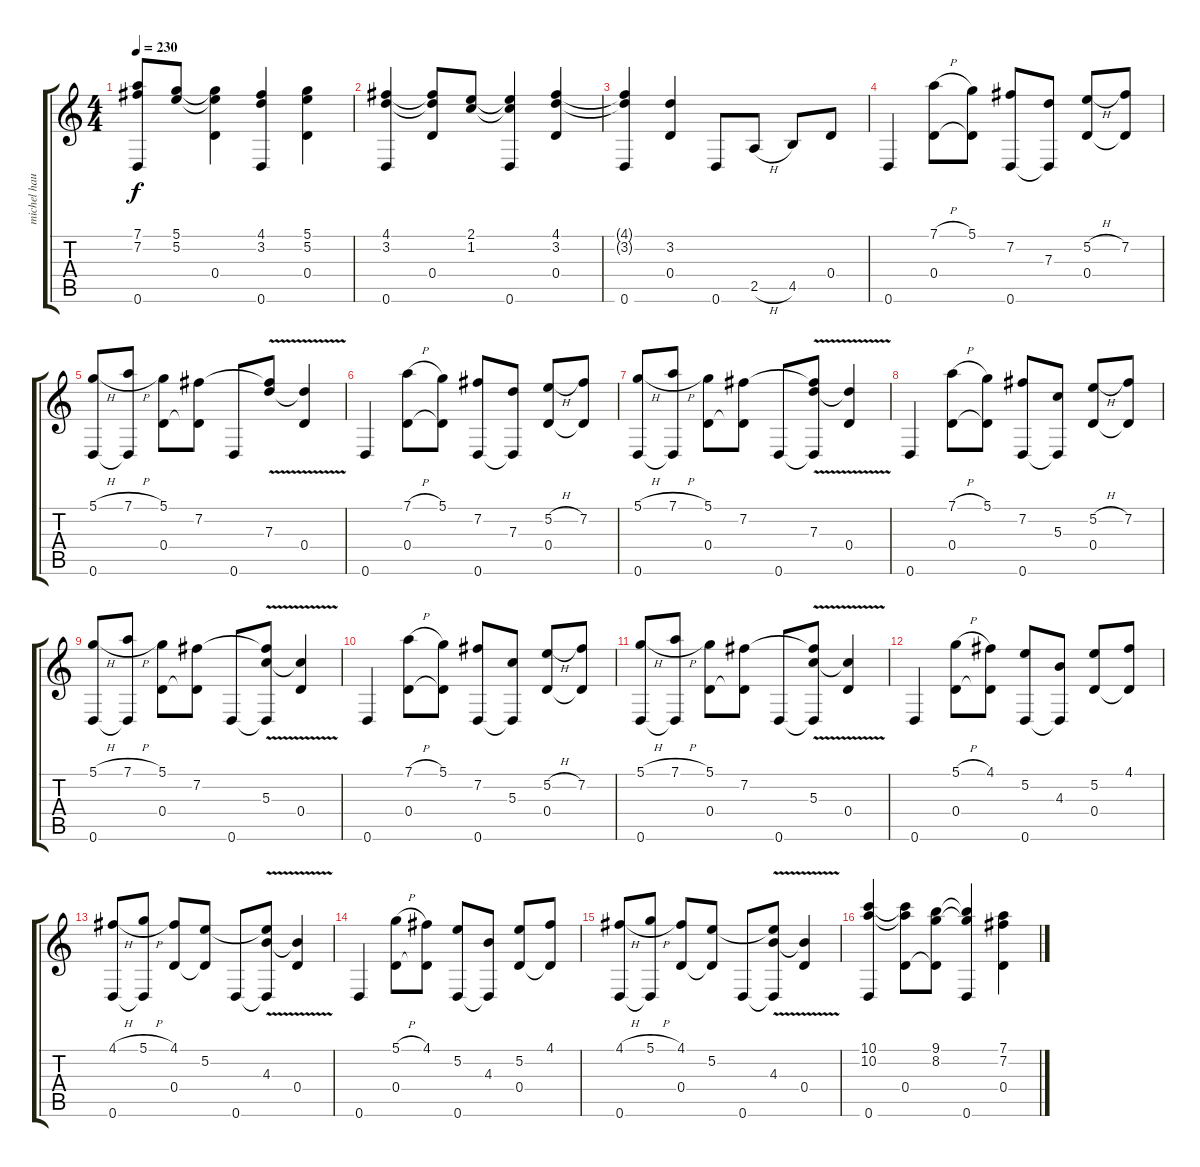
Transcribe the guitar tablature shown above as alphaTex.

\track ("michel haumont" "michel hau") {instrument acousticguitarnylon}
\staff {score tabs}
\tuning (D4 B3 G3 D3 G2 D2) {hide}
\ts (4 4)
\tempo 230
\clef g2
\ks c
(7.1{t} 7.2{t} 0.6).8{dy f} (5.1 5.2).8 (5.1{t} 5.2{t} 0.4).4 (4.1 3.2 0.6).4 (5.1 5.2 0.4).4 |
(4.1 3.2 0.6).4 (4.1{t} 3.2{t} 0.4).8 (2.1 1.2).8 (2.1{t} 1.2{t} 0.6).4 (4.1 3.2 0.4).4 |
(4.1{t} 3.2{t} 0.6).4 (3.2 0.4).4 0.6.8 2.5{h}.8 4.5.8 0.4.8 |
0.6.4 (7.1{h} 0.4).8 (5.1 0.4{t}).8 (7.2 0.6).8 (7.3 0.6{t}).8 (5.2{h} 0.4).8 (7.2 0.4{t}).8 |
(5.1{h} 0.6).8 (7.1{h} 0.6{t}).8 (5.1 0.4).8 (7.2 0.4{t}).8 0.6.8 (7.2{v t} 7.3{v}).8 (7.3{t} 0.4).4 |
0.6.4 (7.1{h} 0.4).8 (5.1 0.4{t}).8 (7.2 0.6).8 (7.3 0.6{t}).8 (5.2{h} 0.4).8 (7.2 0.4{t}).8 |
(5.1{h} 0.6).8 (7.1{h} 0.6{t}).8 (5.1 0.4).8 (7.2 0.4{t}).8 0.6.8 (7.2{v t} 7.3{v} 0.6{v t}).8 (7.3{t} 0.4).4 |
0.6.4 (7.1{h} 0.4).8 (5.1 0.4{t}).8 (7.2 0.6).8 (5.3 0.6{t}).8 (5.2{h} 0.4).8 (7.2 0.4{t}).8 |
(5.1{h} 0.6).8 (7.1{h} 0.6{t}).8 (5.1 0.4).8 (7.2 0.4{t}).8 0.6.8 (7.2{v t} 5.3{v} 0.6{v t}).8 (5.3{t} 0.4).4 |
0.6.4 (7.1{h} 0.4).8 (5.1 0.4{t}).8 (7.2 0.6).8 (5.3 0.6{t}).8 (5.2{h} 0.4).8 (7.2 0.4{t}).8 |
(5.1{h} 0.6).8 (7.1{h} 0.6{t}).8 (5.1 0.4).8 (7.2 0.4{t}).8 0.6.8 (7.2{v t} 5.3{v} 0.6{v t}).8 (5.3{t} 0.4).4 |
0.6.4 (5.1{h} 0.4).8 (4.1 0.4{t}).8 (5.2 0.6).8 (4.3 0.6{t}).8 (5.2 0.4).8 (4.1 0.4{t}).8 |
(4.1{h} 0.6).8 (5.1{h} 0.6{t}).8 (4.1 0.4).8 (5.2 0.4{t}).8 0.6.8 (5.2{v t} 4.3{v} 0.6{v t}).8 (4.3{t} 0.4).4 |
0.6.4 (5.1{h} 0.4).8 (4.1 0.4{t}).8 (5.2 0.6).8 (4.3 0.6{t}).8 (5.2 0.4).8 (4.1 0.4{t}).8 |
(4.1{h} 0.6).8 (5.1{h} 0.6{t}).8 (4.1 0.4).8 (5.2 0.4{t}).8 0.6.8 (5.2{v t} 4.3{v} 0.6{v t}).8 (4.3{t} 0.4).4 |
(10.1 10.2 0.6).4 (10.1{t} 10.2{t} 0.4).8 (9.1 8.2 0.4{t}).8 (9.1{t} 8.2{t} 0.6).4 (7.1 7.2 0.4).4
